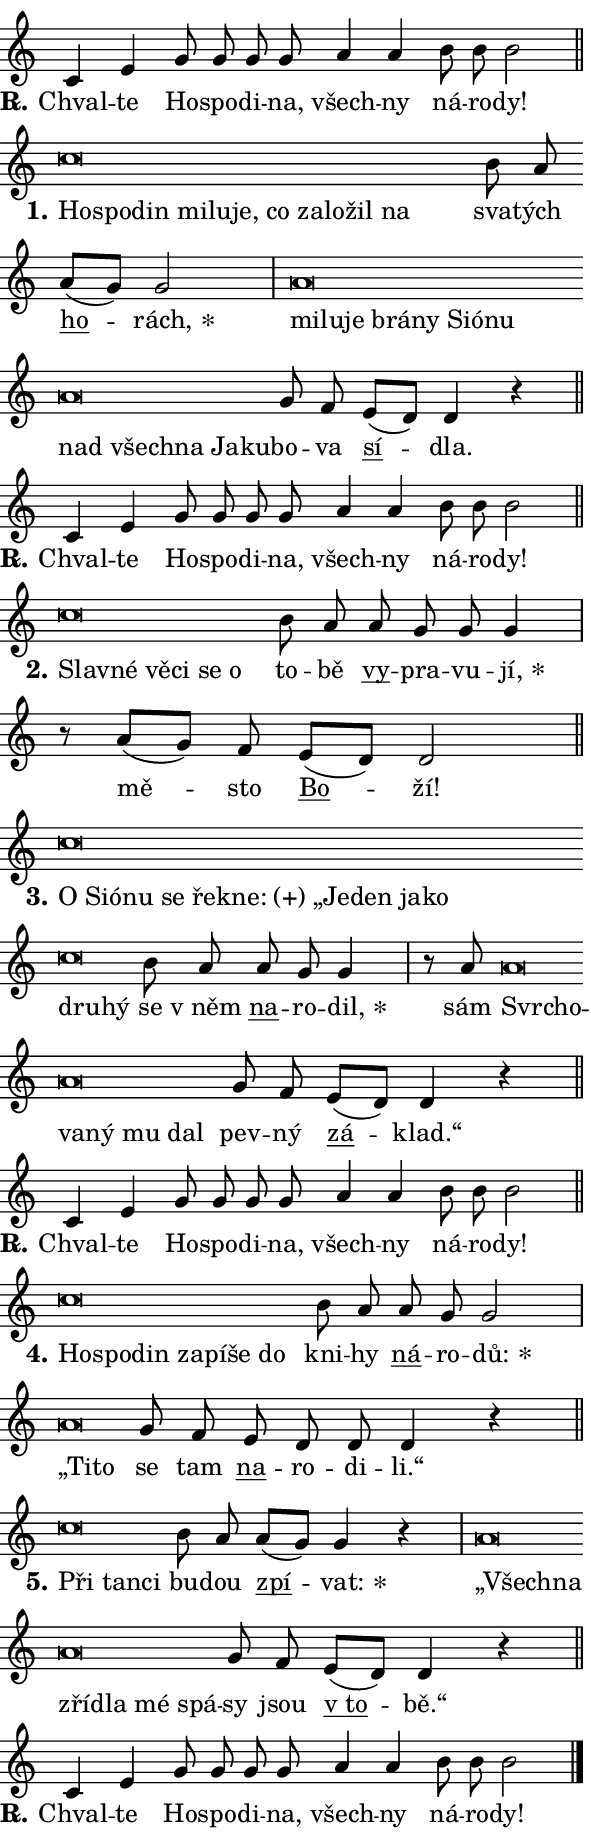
\version "2.24.0"
\header { tagline = "" }
\paper {
  indent = 0\cm
  top-margin = 0\cm
  right-margin = 0.13\cm % to fit lyric hyphens
  bottom-margin = 0\cm
  left-margin = 0\cm
  paper-width = 10\cm
  page-breaking = #ly:one-page-breaking
  system-system-spacing.basic-distance = #11
  score-system-spacing.basic-distance = #11
  ragged-last = ##f
}


%% Author: Thomas Morley
%% https://lists.gnu.org/archive/html/lilypond-user/2020-05/msg00002.html
#(define (line-position grob)
"Returns position of @var[grob} in current system:
   @code{'start}, if at first time-step
   @code{'end}, if at last time-step
   @code{'middle} otherwise
"
  (let* ((col (ly:item-get-column grob))
         (ln (ly:grob-object col 'left-neighbor))
         (rn (ly:grob-object col 'right-neighbor))
         (col-to-check-left (if (ly:grob? ln) ln col))
         (col-to-check-right (if (ly:grob? rn) rn col))
         (break-dir-left
           (and
             (ly:grob-property col-to-check-left 'non-musical #f)
             (ly:item-break-dir col-to-check-left)))
         (break-dir-right
           (and
             (ly:grob-property col-to-check-right 'non-musical #f)
             (ly:item-break-dir col-to-check-right))))
        (cond ((eqv? 1 break-dir-left) 'start)
              ((eqv? -1 break-dir-right) 'end)
              (else 'middle))))

#(define (tranparent-at-line-position vctor)
  (lambda (grob)
  "Relying on @code{line-position} select the relevant enry from @var{vctor}.
Used to determine transparency,"
    (case (line-position grob)
      ((end) (not (vector-ref vctor 0)))
      ((middle) (not (vector-ref vctor 1)))
      ((start) (not (vector-ref vctor 2))))))

noteHeadBreakVisibility =
#(define-music-function (break-visibility)(vector?)
"Makes @code{NoteHead}s transparent relying on @var{break-visibility}"
#{
  \override NoteHead.transparent =
    #(tranparent-at-line-position break-visibility)
#})

#(define delete-ledgers-for-transparent-note-heads
  (lambda (grob)
    "Reads whether a @code{NoteHead} is transparent.
If so this @code{NoteHead} is removed from @code{'note-heads} from
@var{grob}, which is supposed to be @code{LedgerLineSpanner}.
As a result ledgers are not printed for this @code{NoteHead}"
    (let* ((nhds-array (ly:grob-object grob 'note-heads))
           (nhds-list
             (if (ly:grob-array? nhds-array)
                 (ly:grob-array->list nhds-array)
                 '()))
           ;; Relies on the transparent-property being done before
           ;; Staff.LedgerLineSpanner.after-line-breaking is executed.
           ;; This is fragile ...
           (to-keep
             (remove
               (lambda (nhd)
                 (ly:grob-property nhd 'transparent #f))
               nhds-list)))
      ;; TODO find a better method to iterate over grob-arrays, similiar
      ;; to filter/remove etc for lists
      ;; For now rebuilt from scratch
      (set! (ly:grob-object grob 'note-heads)  '())
      (for-each
        (lambda (nhd)
          (ly:pointer-group-interface::add-grob grob 'note-heads nhd))
        to-keep))))

squashNotes = {
  \override NoteHead.X-extent = #'(-0.2 . 0.2)
  \override NoteHead.Y-extent = #'(-0.75 . 0)
  \override NoteHead.stencil =
    #(lambda (grob)
       (let ((pos (ly:grob-property grob 'staff-position)))
         (begin
           (if (< pos -7) (display "ERROR: Lower brevis then expected\n") (display ""))
           (if (<= pos -6) ly:text-interface::print ly:note-head::print))))
}
unSquashNotes = {
  \revert NoteHead.X-extent
  \revert NoteHead.Y-extent
  \revert NoteHead.stencil
}

hideNotes = \noteHeadBreakVisibility #begin-of-line-visible
unHideNotes = \noteHeadBreakVisibility #all-visible

% work-around for resetting accidentals
% https://lilypond.org/doc/v2.23/Documentation/notation/displaying-rhythms#unmetered-music
cadenzaMeasure = {
  \cadenzaOff
  \partial 1024 s1024
  \cadenzaOn
}

#(define-markup-command (accent layout props text) (markup?)
  "Underline accented syllable"
  (interpret-markup layout props
    #{\markup \override #'(offset . 4.3) \underline { #text }#}))

responsum = \markup \concat {
  "R" \hspace #-1.05 \path #0.1 #'((moveto 0 0.07) (lineto 0.9 0.8)) \hspace #0.05 "."
}

spaceSize = #0.6828661417322834 % exact space size for TeX Gyre Schola

\layout {
  \context {
    \Staff
    \remove "Time_signature_engraver"
    \override LedgerLineSpanner.after-line-breaking = #delete-ledgers-for-transparent-note-heads
  }
  \context {
    \Lyrics {
      \override LyricSpace.minimum-distance = \spaceSize
      \override LyricText.font-name = #"TeX Gyre Schola"
      \override LyricText.font-size = 1
      \override StanzaNumber.font-name = #"TeX Gyre Schola Bold"
      \override StanzaNumber.font-size = 1
    }
  }
  \context {
    \Score 
    \override NoteHead.text =
      #(lambda (grob) 
        (let ((pos (ly:grob-property grob 'staff-position)))
          #{\markup {
            \combine
              \halign #-0.55 \raise #(if (= pos -6) 0 0.5) \override #'(thickness . 2) \draw-line #'(3.2 . 0)
              \musicglyph "noteheads.sM1"
          }#}))
  }
}

% magnetic-lyrics.ily
%
%   written by
%     Jean Abou Samra <jean@abou-samra.fr>
%     Werner Lemberg <wl@gnu.org>
%
%   adapted by
%     Jiri Hon <jiri.hon@gmail.com>
%
% Version 2022-Apr-15

% https://www.mail-archive.com/lilypond-user@gnu.org/msg149350.html

#(define (Left_hyphen_pointer_engraver context)
   "Collect syllable-hyphen-syllable occurrences in lyrics and store
them in properties.  This engraver only looks to the left.  For
example, if the lyrics input is @code{foo -- bar}, it does the
following.

@itemize @bullet
@item
Set the @code{text} property of the @code{LyricHyphen} grob between
@q{foo} and @q{bar} to @code{foo}.

@item
Set the @code{left-hyphen} property of the @code{LyricText} grob with
text @q{foo} to the @code{LyricHyphen} grob between @q{foo} and
@q{bar}.
@end itemize

Use this auxiliary engraver in combination with the
@code{lyric-@/text::@/apply-@/magnetic-@/offset!} hook."
   (let ((hyphen #f)
         (text #f))
     (make-engraver
      (acknowledgers
       ((lyric-syllable-interface engraver grob source-engraver)
        (set! text grob)))
      (end-acknowledgers
       ((lyric-hyphen-interface engraver grob source-engraver)
        ;(when (not (grob::has-interface grob 'lyric-space-interface))
          (set! hyphen grob)));)
      ((stop-translation-timestep engraver)
       (when (and text hyphen)
         (ly:grob-set-object! text 'left-hyphen hyphen))
       (set! text #f)
       (set! hyphen #f)))))

#(define (lyric-text::apply-magnetic-offset! grob)
   "If the space between two syllables is less than the value in
property @code{LyricText@/.details@/.squash-threshold}, move the right
syllable to the left so that it gets concatenated with the left
syllable.

Use this function as a hook for
@code{LyricText@/.after-@/line-@/breaking} if the
@code{Left_@/hyphen_@/pointer_@/engraver} is active."
   (let ((hyphen (ly:grob-object grob 'left-hyphen #f)))
     (when hyphen
       (let ((left-text (ly:spanner-bound hyphen LEFT)))
         (when (grob::has-interface left-text 'lyric-syllable-interface)
           (let* ((common (ly:grob-common-refpoint grob left-text X))
                  (this-x-ext (ly:grob-extent grob common X))
                  (left-x-ext
                   (begin
                     ;; Trigger magnetism for left-text.
                     (ly:grob-property left-text 'after-line-breaking)
                     (ly:grob-extent left-text common X)))
                  ;; `delta` is the gap width between two syllables.
                  (delta (- (interval-start this-x-ext)
                            (interval-end left-x-ext)))
                  (details (ly:grob-property grob 'details))
                  (threshold (assoc-get 'squash-threshold details 0.2)))
             (when (< delta threshold)
               (let* (;; We have to manipulate the input text so that
                      ;; ligatures crossing syllable boundaries are not
                      ;; disabled.  For languages based on the Latin
                      ;; script this is essentially a beautification.
                      ;; However, for non-Western scripts it can be a
                      ;; necessity.
                      (lt (ly:grob-property left-text 'text))
                      (rt (ly:grob-property grob 'text))
                      (is-space (grob::has-interface hyphen 'lyric-space-interface))
                      (space (if is-space " " ""))
                      (extra-delta (if is-space spaceSize 0))
                      ;; Append new syllable.
                      (ltrt-space (if (and (string? lt) (string? rt))
                                (string-append lt space rt)
                                (make-concat-markup (list lt space rt))))
                      ;; Right-align `ltrt` to the right side.
                      (ltrt-space-markup (grob-interpret-markup
                               grob
                               (make-translate-markup
                                (cons (interval-length this-x-ext) 0)
                                (make-right-align-markup ltrt-space)))))
                 (begin
                   ;; Don't print `left-text`.
                   (ly:grob-set-property! left-text 'stencil #f)
                   ;; Set text and stencil (which holds all collected
                   ;; syllables so far) and shift it to the left.
                   (ly:grob-set-property! grob 'text ltrt-space)
                   (ly:grob-set-property! grob 'stencil ltrt-space-markup)
                   (ly:grob-translate-axis! grob (- (- delta extra-delta)) X))))))))))


#(define (lyric-hyphen::displace-bounds-first grob)
   ;; Make very sure this callback isn't triggered too early.
   (let ((left (ly:spanner-bound grob LEFT))
         (right (ly:spanner-bound grob RIGHT)))
     (ly:grob-property left 'after-line-breaking)
     (ly:grob-property right 'after-line-breaking)
     (ly:lyric-hyphen::print grob)))

squashThreshold = #0.4

\layout {
  \context {
    \Lyrics
    \consists #Left_hyphen_pointer_engraver
    \override LyricText.after-line-breaking =
      #lyric-text::apply-magnetic-offset!
    \override LyricHyphen.stencil = #lyric-hyphen::displace-bounds-first
    \override LyricText.details.squash-threshold = \squashThreshold
    \override LyricHyphen.minimum-distance = 0
    \override LyricHyphen.minimum-length = \squashThreshold
  }
}

squashText = \override LyricText.details.squash-threshold = 9999
unSquashText = \override LyricText.details.squash-threshold = \squashThreshold

leftText = \override LyricText.self-alignment-X = #LEFT
unLeftText = \revert LyricText.self-alignment-X

starOffset = #(lambda (grob) 
                (let ((x_offset (ly:self-alignment-interface::aligned-on-x-parent grob)))
                  (if (= x_offset 0) 0 (+ x_offset 1.2))))

star = #(define-music-function (syllable)(string?)
"Append star separator at the end of a syllable"
#{
  \once \override LyricText.X-offset = #starOffset
  \lyricmode { \markup {
    #syllable
    \override #'((font-name . "TeX Gyre Schola Bold")) \hspace #0.2 \lower #0.65 \larger "*"
  } }
#})

starAccent = #(define-music-function (syllable)(string?)
"Append star separator at the end of a syllable and make accent"
#{
  \once \override LyricText.X-offset = #starOffset
  \lyricmode { \markup {
    \accent #syllable
    \override #'((font-name . "TeX Gyre Schola Bold")) \hspace #0.2 \lower #0.65 \larger "*"
  } }
#})

breath = #(define-music-function (syllable)(string?)
"Append breathing indicator at the end of a syllable"
#{
  \lyricmode { \markup { #syllable "+" } }
#})

optionalBreath = #(define-music-function (syllable)(string?)
"Append optional breathing indicator at the end of a syllable"
#{
  \lyricmode { \markup { #syllable "(+)" } }
#})


\score {
    <<
        \new Voice = "melody" { \cadenzaOn \key c \major \relative { c'4 e g8 g g g \bar "" a4 a b8 b b2 \cadenzaMeasure \bar "||" \break } }
        \new Lyrics \lyricsto "melody" { \lyricmode { \set stanza = \responsum
Chval -- te Ho -- spo -- di -- na, všech -- ny ná -- ro -- dy! } }
    >>
    \layout {}
}

\score {
    <<
        \new Voice = "melody" { \cadenzaOn \key c \major \relative { \squashNotes c''\breve*1/16 \hideNotes \breve*1/16 \bar "" \breve*1/16 \bar "" \breve*1/16 \bar "" \breve*1/16 \bar "" \breve*1/16 \bar "" \breve*1/16 \bar "" \breve*1/16 \bar "" \breve*1/16 \bar "" \breve*1/16 \breve*1/16 \bar "" \unHideNotes \unSquashNotes b8 a \bar "" a[( g)] g2 \cadenzaMeasure \bar "|" \squashNotes a\breve*1/16 \hideNotes \breve*1/16 \bar "" \breve*1/16 \bar "" \breve*1/16 \bar "" \breve*1/16 \bar "" \breve*1/16 \bar "" \breve*1/16 \bar "" \breve*1/16 \bar "" \breve*1/16 \bar "" \breve*1/16 \bar "" \breve*1/16 \bar "" \breve*1/16 \breve*1/16 \bar "" \unHideNotes \unSquashNotes g8 f \bar "" e[( d)] d4 r \cadenzaMeasure \bar "||" \break } }
        \new Lyrics \lyricsto "melody" { \lyricmode { \set stanza = "1."
\leftText Ho -- \squashText spo -- din mi -- lu -- je, co za -- lo -- žil na \unLeftText \unSquashText sva -- tých \markup \accent ho -- \star rách, \leftText mi -- \squashText lu -- je brá -- ny Si -- ó -- nu nad všech -- na Ja -- ku -- \unLeftText \unSquashText bo -- va \markup \accent sí -- dla. } }
    >>
    \layout {}
}

\score {
    <<
        \new Voice = "melody" { \cadenzaOn \key c \major \relative { c'4 e g8 g g g \bar "" a4 a b8 b b2 \cadenzaMeasure \bar "||" \break } }
        \new Lyrics \lyricsto "melody" { \lyricmode { \set stanza = \responsum
Chval -- te Ho -- spo -- di -- na, všech -- ny ná -- ro -- dy! } }
    >>
    \layout {}
}

\score {
    <<
        \new Voice = "melody" { \cadenzaOn \key c \major \relative { \squashNotes c''\breve*1/16 \hideNotes \breve*1/16 \bar "" \breve*1/16 \bar "" \breve*1/16 \bar "" \breve*1/16 \breve*1/16 \bar "" \unHideNotes \unSquashNotes b8 a \bar "" a g g g4 \cadenzaMeasure \bar "|" r8 a[( g)] f \bar "" e[( d)] d2 \cadenzaMeasure \bar "||" \break } }
        \new Lyrics \lyricsto "melody" { \lyricmode { \set stanza = "2."
\leftText Slav -- \squashText né vě -- ci se o \unLeftText \unSquashText to -- bě \markup \accent vy -- pra -- vu -- \star jí, mě -- sto \markup \accent Bo -- ží! } }
    >>
    \layout {}
}

\score {
    <<
        \new Voice = "melody" { \cadenzaOn \key c \major \relative { \squashNotes c''\breve*1/16 \hideNotes \breve*1/16 \bar "" \breve*1/16 \bar "" \breve*1/16 \bar "" \breve*1/16 \bar "" \breve*1/16 \bar "" \breve*1/16 \bar "" \breve*1/16 \bar "" \breve*1/16 \bar "" \breve*1/16 \bar "" \breve*1/16 \bar "" \breve*1/16 \breve*1/16 \bar "" \unHideNotes \unSquashNotes b8 a \bar "" a g g4 \cadenzaMeasure \bar "|" r8 a8 \squashNotes a\breve*1/16 \hideNotes \breve*1/16 \bar "" \breve*1/16 \bar "" \breve*1/16 \bar "" \breve*1/16 \breve*1/16 \bar "" \unHideNotes \unSquashNotes g8 f \bar "" e[( d)] d4 r \cadenzaMeasure \bar "||" \break } }
        \new Lyrics \lyricsto "melody" { \lyricmode { \set stanza = "3."
\leftText O \squashText Si -- ó -- nu se řek -- \optionalBreath ne: „Je -- den ja -- ko dru -- hý \unLeftText \unSquashText se "v něm" \markup \accent na -- ro -- \star dil, sám \leftText Svr -- \squashText cho -- va -- ný mu dal \unLeftText \unSquashText pev -- ný \markup \accent zá -- klad.“ } }
    >>
    \layout {}
}

\score {
    <<
        \new Voice = "melody" { \cadenzaOn \key c \major \relative { c'4 e g8 g g g \bar "" a4 a b8 b b2 \cadenzaMeasure \bar "||" \break } }
        \new Lyrics \lyricsto "melody" { \lyricmode { \set stanza = \responsum
Chval -- te Ho -- spo -- di -- na, všech -- ny ná -- ro -- dy! } }
    >>
    \layout {}
}

\score {
    <<
        \new Voice = "melody" { \cadenzaOn \key c \major \relative { \squashNotes c''\breve*1/16 \hideNotes \breve*1/16 \bar "" \breve*1/16 \bar "" \breve*1/16 \bar "" \breve*1/16 \bar "" \breve*1/16 \breve*1/16 \bar "" \unHideNotes \unSquashNotes b8 a \bar "" a g g2 \cadenzaMeasure \bar "|" \squashNotes a\breve*1/16 \hideNotes \breve*1/16 \bar "" \unHideNotes \unSquashNotes g8 f \bar "" e d d d4 r \cadenzaMeasure \bar "||" \break } }
        \new Lyrics \lyricsto "melody" { \lyricmode { \set stanza = "4."
\leftText Ho -- \squashText spo -- din za -- pí -- še do \unLeftText \unSquashText kni -- hy \markup \accent ná -- ro -- \star dů: \leftText „Ti -- \squashText to \unLeftText \unSquashText se tam \markup \accent na -- ro -- di -- li.“ } }
    >>
    \layout {}
}

\score {
    <<
        \new Voice = "melody" { \cadenzaOn \key c \major \relative { \squashNotes c''\breve*1/16 \hideNotes \breve*1/16 \breve*1/16 \bar "" \unHideNotes \unSquashNotes b8 a \bar "" a[( g)] g4 r \cadenzaMeasure \bar "|" \squashNotes a\breve*1/16 \hideNotes \breve*1/16 \bar "" \breve*1/16 \bar "" \breve*1/16 \bar "" \breve*1/16 \breve*1/16 \bar "" \unHideNotes \unSquashNotes g8 f \bar "" e[( d)] d4 r \cadenzaMeasure \bar "||" \break } }
        \new Lyrics \lyricsto "melody" { \lyricmode { \set stanza = "5."
\leftText Při \squashText tan -- ci \unLeftText \unSquashText bu -- dou \markup \accent zpí -- \star vat: \leftText „Všech -- \squashText na zří -- dla mé spá -- \unLeftText \unSquashText sy jsou \markup \accent "v to" -- bě.“ } }
    >>
    \layout {}
}

\score {
    <<
        \new Voice = "melody" { \cadenzaOn \key c \major \relative { c'4 e g8 g g g \bar "" a4 a b8 b b2 \cadenzaMeasure \bar "||" \break } \bar "|." }
        \new Lyrics \lyricsto "melody" { \lyricmode { \set stanza = \responsum
Chval -- te Ho -- spo -- di -- na, všech -- ny ná -- ro -- dy! } }
    >>
    \layout {}
}
